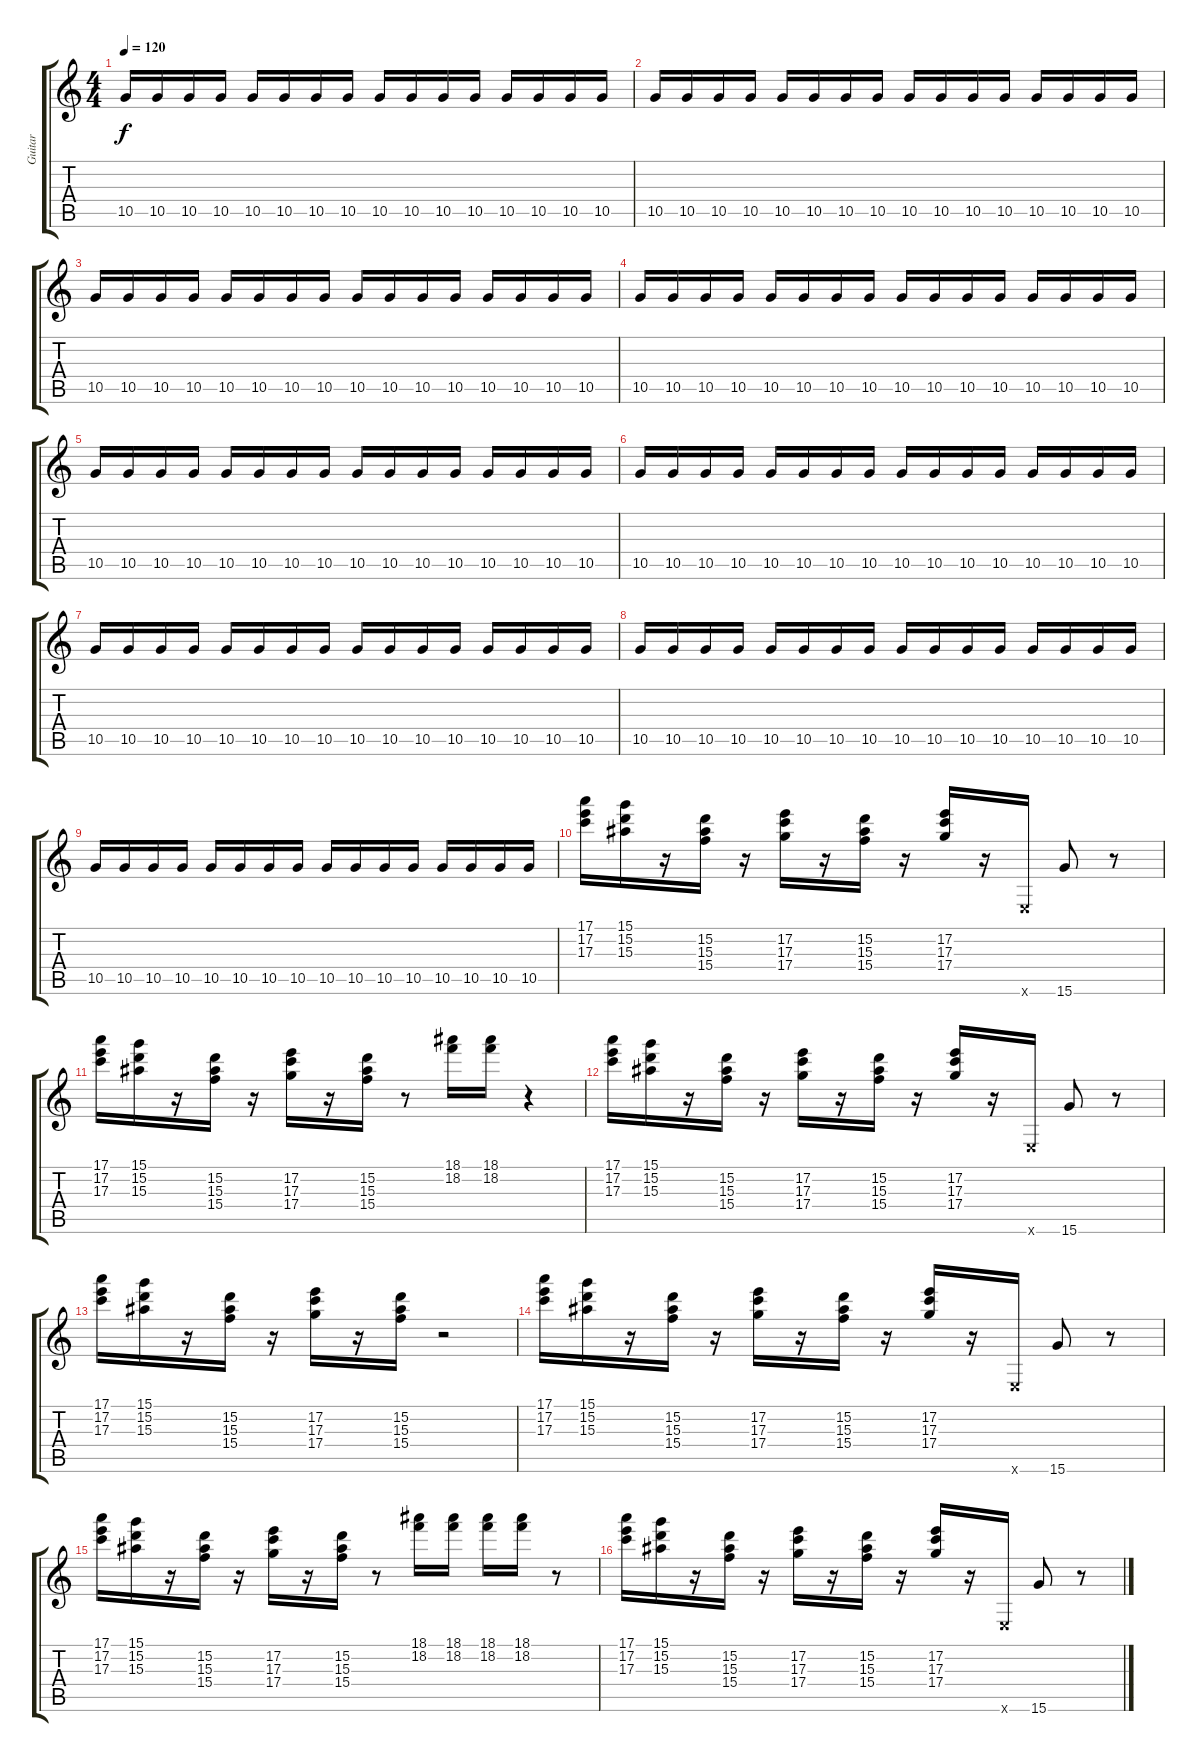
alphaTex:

\track ("Guitar" "Guitar") {instrument electricguitarclean}
\staff {score tabs}
\tuning (E4 B3 G3 D3 A2 E2) {hide}
\ts (4 4)
\tempo 120
\clef g2
\ks c
10.5.16{dy f} 10.5.16 10.5.16 10.5.16 10.5.16 10.5.16 10.5.16 10.5.16 10.5.16 10.5.16 10.5.16 10.5.16 10.5.16 10.5.16 10.5.16 10.5.16 |
10.5.16 10.5.16 10.5.16 10.5.16 10.5.16 10.5.16 10.5.16 10.5.16 10.5.16 10.5.16 10.5.16 10.5.16 10.5.16 10.5.16 10.5.16 10.5.16 |
10.5.16 10.5.16 10.5.16 10.5.16 10.5.16 10.5.16 10.5.16 10.5.16 10.5.16 10.5.16 10.5.16 10.5.16 10.5.16 10.5.16 10.5.16 10.5.16 |
10.5.16 10.5.16 10.5.16 10.5.16 10.5.16 10.5.16 10.5.16 10.5.16 10.5.16 10.5.16 10.5.16 10.5.16 10.5.16 10.5.16 10.5.16 10.5.16 |
10.5.16 10.5.16 10.5.16 10.5.16 10.5.16 10.5.16 10.5.16 10.5.16 10.5.16 10.5.16 10.5.16 10.5.16 10.5.16 10.5.16 10.5.16 10.5.16 |
10.5.16 10.5.16 10.5.16 10.5.16 10.5.16 10.5.16 10.5.16 10.5.16 10.5.16 10.5.16 10.5.16 10.5.16 10.5.16 10.5.16 10.5.16 10.5.16 |
10.5.16 10.5.16 10.5.16 10.5.16 10.5.16 10.5.16 10.5.16 10.5.16 10.5.16 10.5.16 10.5.16 10.5.16 10.5.16 10.5.16 10.5.16 10.5.16 |
10.5.16 10.5.16 10.5.16 10.5.16 10.5.16 10.5.16 10.5.16 10.5.16 10.5.16 10.5.16 10.5.16 10.5.16 10.5.16 10.5.16 10.5.16 10.5.16 |
10.5.16{volume 13} 10.5.16 10.5.16 10.5.16 10.5.16 10.5.16 10.5.16 10.5.16 10.5.16 10.5.16 10.5.16 10.5.16 10.5.16 10.5.16 10.5.16 10.5.16 |
(17.1 17.2 17.3).16 (15.1 15.2 15.3).16 r.16 (15.2 15.3 15.4).16 r.16 (17.2 17.3 17.4).16 r.16 (15.2 15.3 15.4).16 r.16 (17.2 17.3 17.4).16 r.16 0.6{x}.16 15.6.8 r.8 |
(17.1 17.2 17.3).16 (15.1 15.2 15.3).16 r.16 (15.2 15.3 15.4).16 r.16 (17.2 17.3 17.4).16 r.16 (15.2 15.3 15.4).16 r.8 (18.1 18.2).16 (18.1 18.2).16 r.4 |
(17.1 17.2 17.3).16 (15.1 15.2 15.3).16 r.16 (15.2 15.3 15.4).16 r.16 (17.2 17.3 17.4).16 r.16 (15.2 15.3 15.4).16 r.16 (17.2 17.3 17.4).16 r.16 0.6{x}.16 15.6.8 r.8 |
(17.1 17.2 17.3).16 (15.1 15.2 15.3).16 r.16 (15.2 15.3 15.4).16 r.16 (17.2 17.3 17.4).16 r.16 (15.2 15.3 15.4).16 r.2 |
(17.1 17.2 17.3).16 (15.1 15.2 15.3).16 r.16 (15.2 15.3 15.4).16 r.16 (17.2 17.3 17.4).16 r.16 (15.2 15.3 15.4).16 r.16 (17.2 17.3 17.4).16 r.16 0.6{x}.16 15.6.8 r.8 |
(17.1 17.2 17.3).16 (15.1 15.2 15.3).16 r.16 (15.2 15.3 15.4).16 r.16 (17.2 17.3 17.4).16 r.16 (15.2 15.3 15.4).16 r.8 (18.1 18.2).16 (18.1 18.2).16 (18.1 18.2).16 (18.1 18.2).16 r.8 |
(17.1 17.2 17.3).16 (15.1 15.2 15.3).16 r.16 (15.2 15.3 15.4).16 r.16 (17.2 17.3 17.4).16 r.16 (15.2 15.3 15.4).16 r.16 (17.2 17.3 17.4).16 r.16 0.6{x}.16 15.6.8 r.8
